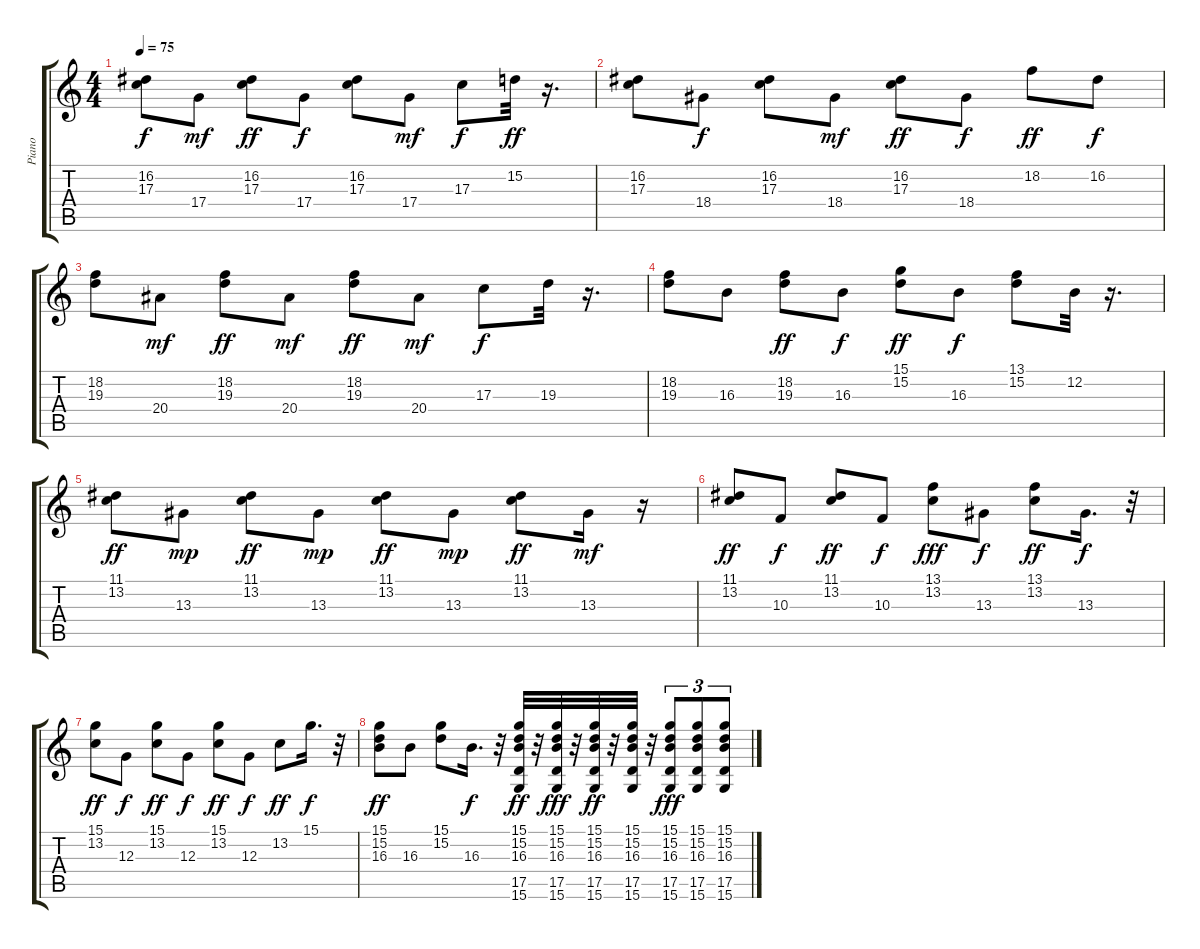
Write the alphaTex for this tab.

\track ("Piano" "Piano") {instrument acousticgrandpiano}
\staff {score tabs}
\tuning (E4 B3 G3 D3 A2 E2) {hide}
\ts (4 4)
\tempo 75
\clef g2
\ks c
(16.2 17.3).8{dy f} 17.4.8{dy mf} (16.2 17.3).8{dy ff} 17.4.8{dy f} (16.2 17.3).8 17.4.8{dy mf} 17.3.8{dy f} 15.2.32{dy ff} r.16{d} |
(16.2 17.3).8 18.4.8{dy f} (16.2 17.3).8 18.4.8{dy mf} (16.2 17.3).8{dy ff} 18.4.8{dy f} 18.2.8{dy ff} 16.2.8{dy f} |
(18.2 19.3).8 20.4.8{dy mf} (18.2 19.3).8{dy ff} 20.4.8{dy mf} (18.2 19.3).8{dy ff} 20.4.8{dy mf} 17.3.8{dy f} 19.3.32 r.16{d} |
(18.2 19.3).8 16.3.8 (18.2 19.3).8{dy ff} 16.3.8{dy f} (15.1 15.2).8{dy ff} 16.3.8{dy f} (13.1 15.2).8 12.2.32 r.16{d} |
(11.1 13.2).8{dy ff} 13.3.8{dy mp} (11.1 13.2).8{dy ff} 13.3.8{dy mp} (11.1 13.2).8{dy ff} 13.3.8{dy mp} (11.1 13.2).8{dy ff} 13.3.16{dy mf} r.16 |
(11.1 13.2).8{dy ff} 10.3.8{dy f} (11.1 13.2).8{dy ff} 10.3.8{dy f} (13.1 13.2).8{dy fff} 13.3.8{dy f} (13.1 13.2).8{dy ff} 13.3.16{d dy f} r.32 |
(15.1 13.2).8{dy ff} 12.3.8{dy f} (15.1 13.2).8{dy ff} 12.3.8{dy f} (15.1 13.2).8{dy ff} 12.3.8{dy f} 13.2.8{dy ff} 15.1.16{d dy f} r.32 |
(15.1 15.2 16.3).8{dy ff} 16.3.8 (15.1 15.2).8 16.3.16{d dy f} r.32 (15.1 15.2 16.3 17.5 15.6).32{dy ff} r.32 (15.1 15.2 16.3 17.5 15.6).32{dy fff} r.32 (15.1 15.2 16.3 17.5 15.6).32{dy ff} r.32 (15.1 15.2 16.3 17.5 15.6).32 r.32 (15.1 15.2 16.3 17.5 15.6).8{tu (3 2) dy fff} (15.1 15.2 16.3 17.5 15.6).8{tu (3 2)} (15.1 15.2 16.3 17.5 15.6).8{tu (3 2)}
